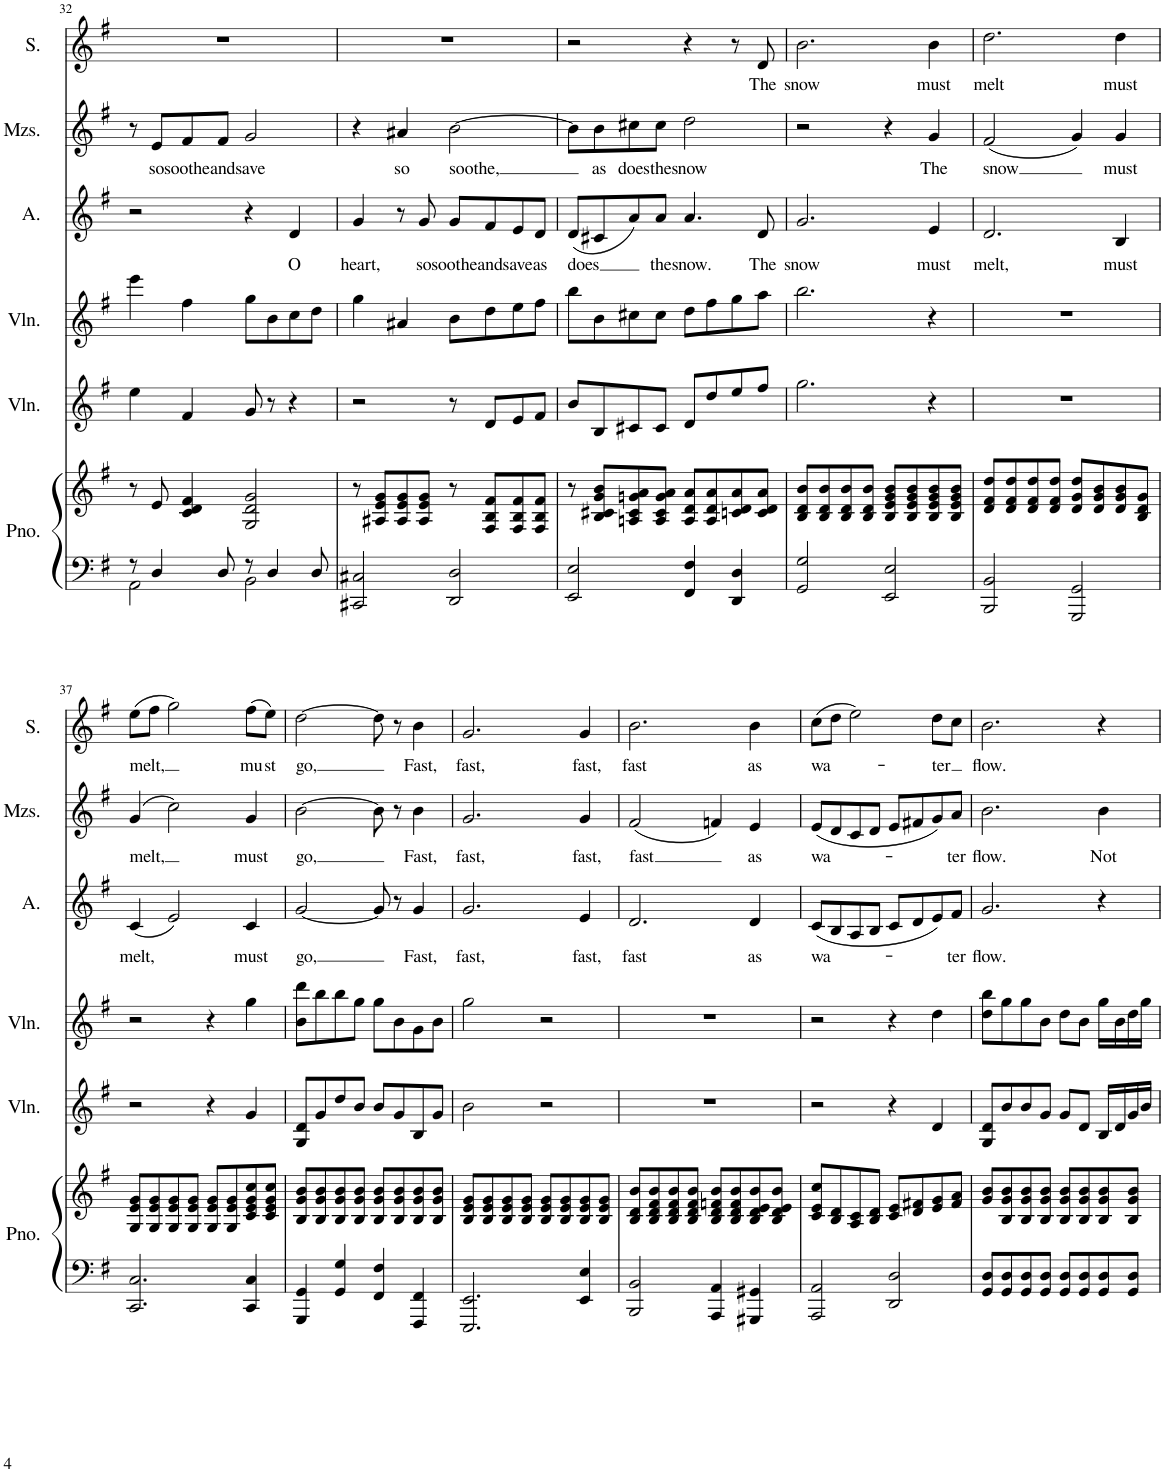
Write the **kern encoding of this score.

**kern	**kern	**kern	**kern	**kern	**text	**kern	**text	**kern	**text
*part6	*part6	*part5	*part4	*part3	*part3	*part2	*part2	*part1	*part1
*staff7	*staff6	*staff5	*staff4	*staff3	*staff3	*staff2	*staff2	*staff1	*staff1
*I"Piano	*	*I"Violin	*I"Violin	*I"Alto	*	*I"Mezzo-soprano	*	*I"Soprano	*
*I'Pno.	*	*I'Vln.	*I'Vln.	*I'A.	*	*I'Mzs.	*	*I'S.	*
!!LO:PB:g=z
*clefF4	*clefG2	*clefG2	*clefG2	*clefG2	*	*clefG2	*	*clefG2	*
*k[f#]	*k[f#]	*k[f#]	*k[f#]	*k[f#]	*	*k[f#]	*	*k[f#]	*
*M4/4	*M4/4	*M4/4	*M4/4	*M4/4	*	*M4/4	*	*M4/4	*
=32	=32	=32	=32	=32	=32	=32	=32	=32	=32
*^	*	*	*	*	*	*	*	*	*
8r	2AA\	8r	4ee\	4eee\	2r	.	8r	.	1r	.
!	!	!	!	!	!	!	!	!LO:LY:b	!	!
4D/	.	8e/	.	.	.	.	8e/L	so	.	.
!	!	!	!	!	!	!	!	!LO:LY:b	!	!
.	.	4c/ 4d/ 4f#/	4f#/	4ff#\	.	.	8f#/	soothe	.	.
!	!	!	!	!	!	!	!	!LO:LY:b	!	!
8D/	.	.	.	.	.	.	8f#/J	and	.	.
!	!	!	!	!	!	!	!	!LO:LY:b	!	!
8r	2BB\	2G/ 2d/ 2g/	8g/	8gg\L	4r	.	2g/	save	.	.
4D/	.	.	8r	8b\	.	.	.	.	.	.
!	!	!	!	!	!	!LO:LY:b	!	!	!	!
.	.	.	4r	8cc\	4d/	O	.	.	.	.
8D/	.	.	.	8dd\J	.	.	.	.	.	.
*v	*v	*	*	*	*	*	*	*	*	*
=33	=33	=33	=33	=33	=33	=33	=33	=33	=33
!	!	!	!	!	!LO:LY:b	!	!	!	!
2CC#X/ 2C#X/	8r	2r	4gg\	4g/	heart,	4r	.	1r	.
.	8A#X/ 8e/ 8g/L	.	.	.	.	.	.	.	.
!	!	!	!	!	!	!	!LO:LY:b	!	!
.	8A#/ 8e/ 8g/	.	4a#X/	8r	.	4a#X/	so	.	.
!	!	!	!	!	!LO:LY:b	!	!	!	!
.	8A#/ 8e/ 8g/J	.	.	8g/	so	.	.	.	.
!	!	!	!	!	!LO:LY:b	!	!LO:LY:b	!	!
2DD/ 2D/	8r	8r	8b\L	8g/L	soothe	[2b\	soothe,	.	.
!	!	!	!	!	!LO:LY:b	!	!	!	!
.	8F#/ 8B/ 8f#/L	8d/L	8dd\	8f#/	and	.	.	.	.
!	!	!	!	!	!LO:LY:b	!	!	!	!
.	8F#/ 8B/ 8f#/	8e/	8ee\	8e/	save	.	.	.	.
!	!	!	!	!	!LO:LY:b	!	!	!	!
.	8F#/ 8B/ 8f#/J	8f#/J	8ff#\J	8d/J	as	.	.	.	.
=34	=34	=34	=34	=34	=34	=34	=34	=34	=34
!	!	!	!	!	!LO:LY:b	!	!	!	!
2EE/ 2E/	8r	8b/L	8bb\L	(8d/L	does	8b\L]	.	2r	.
!	!	!	!	!	!	!	!LO:LY:b	!	!
.	8B/ 8c#X/ 8g/ 8b/L	8B/	8b\	8c#X/	.	8b\	as	.	.
!	!	!	!	!	!	!	!LO:LY:b	!	!
.	8An/ 8c#/ 8gn/ 8a/	8c#X/	8cc#X\	8a/)	.	8cc#X\	does	.	.
!	!	!	!	!	!LO:LY:b	!	!LO:LY:b	!	!
.	8A/ 8c#/ 8g/ 8a/J	8c#/J	8cc#\J	8a/J	the	8cc#\J	the	.	.
!	!	!	!	!	!LO:LY:b	!	!LO:LY:b	!	!
4FF#/ 4F#/	8A/ 8d/ 8a/L	8d/L	8dd\L	4.a/	snow.	2dd\	snow	4r	.
.	8A/ 8d/ 8a/	8dd/	8ff#\	.	.	.	.	.	.
4DD/ 4D/	8cn/ 8d/ 8a/	8ee/	8gg\	.	.	.	.	8r	.
!	!	!	!	!	!LO:LY:b	!	!	!	!LO:LY:b
.	8c/ 8d/ 8a/J	8ff#/J	8aa\J	8d/	The	.	.	8d/	The
=35	=35	=35	=35	=35	=35	=35	=35	=35	=35
!	!	!	!	!	!LO:LY:b	!	!	!	!LO:LY:b
2GG/ 2G/	8B/ 8d/ 8b/L	2.gg\	2.bb\	2.g/	snow	2r	.	2.b\	snow
.	8B/ 8d/ 8b/	.	.	.	.	.	.	.	.
.	8B/ 8d/ 8b/	.	.	.	.	.	.	.	.
.	8B/ 8d/ 8b/J	.	.	.	.	.	.	.	.
2EE/ 2E/	8B/ 8e/ 8g/ 8b/L	.	.	.	.	4r	.	.	.
.	8B/ 8e/ 8g/ 8b/	.	.	.	.	.	.	.	.
!	!	!	!	!	!LO:LY:b	!	!LO:LY:b	!	!LO:LY:b
.	8B/ 8e/ 8g/ 8b/	4r	4r	4e/	must	4g/	The	4b\	must
.	8B/ 8e/ 8g/ 8b/J	.	.	.	.	.	.	.	.
=36	=36	=36	=36	=36	=36	=36	=36	=36	=36
!	!	!	!	!	!LO:LY:b	!	!LO:LY:b	!	!LO:LY:b
2BBB/ 2BB/	8d/ 8f#/ 8dd/L	1r	1r	2.d/	melt,	(2f#/	snow	2.dd\	melt
.	8d/ 8f#/ 8dd/	.	.	.	.	.	.	.	.
.	8d/ 8f#/ 8dd/	.	.	.	.	.	.	.	.
.	8d/ 8f#/ 8dd/J	.	.	.	.	.	.	.	.
2GGG/ 2GG/	8d/ 8g/ 8dd/L	.	.	.	.	4g/)	.	.	.
.	8d/ 8g/ 8b/	.	.	.	.	.	.	.	.
!	!	!	!	!	!LO:LY:b	!	!LO:LY:b	!	!LO:LY:b
.	8d/ 8g/ 8b/	.	.	4B/	must	4g/	must	4dd\	must
.	8B/ 8d/ 8g/J	.	.	.	.	.	.	.	.
!!LO:LB:g=z
=37	=37	=37	=37	=37	=37	=37	=37	=37	=37
!	!	!	!	!	!LO:LY:b	!	!LO:LY:b	!	!LO:LY:b
2.CC/ 2.C/	8G/ 8e/ 8g/L	2r	2r	(4c/	melt,	(4g/	melt,	(8ee\L	melt,
.	8G/ 8e/ 8g/	.	.	.	.	.	.	8ff#\J	.
.	8G/ 8e/ 8g/	.	.	2e/)	.	2cc\)	.	2gg\)	.
.	8G/ 8e/ 8g/J	.	.	.	.	.	.	.	.
.	8G/ 8e/ 8g/L	4r	4r	.	.	.	.	.	.
.	8G/ 8e/ 8g/	.	.	.	.	.	.	.	.
!	!	!	!	!	!LO:LY:b	!	!LO:LY:b	!	!LO:LY:b
4CC/ 4C/	8c/ 8e/ 8g/ 8cc/	4g/	4gg\	4c/	must	4g/	must	(8ff#\L	mu-
!	!	!	!	!	!	!	!	!	!LO:LY:b
.	8c/ 8e/ 8g/ 8cc/J	.	.	.	.	.	.	8ee\J)	-st
=38	=38	=38	=38	=38	=38	=38	=38	=38	=38
!	!	!	!	!	!LO:LY:b	!	!LO:LY:b	!	!LO:LY:b
4GGG/ 4GG/	8B/ 8g/ 8b/L	8G/ 8d/L	8b\ 8ddd\L	[2g/	go,	[2b\	go,	[2dd\	-go,
.	8B/ 8g/ 8b/	8g/	8bb\	.	.	.	.	.	.
4GG/ 4G/	8B/ 8g/ 8b/	8dd/	8bb\	.	.	.	.	.	.
.	8B/ 8g/ 8b/J	8b/J	8gg\J	.	.	.	.	.	.
4FF#/ 4F#/	8B/ 8g/ 8b/L	8b/L	8gg\L	8g/]	.	8b\]	.	8dd\]	.
.	8B/ 8g/ 8b/	8g/	8b\	8r	.	8r	.	8r	.
!	!	!	!	!	!LO:LY:b	!	!LO:LY:b	!	!LO:LY:b
4FFF#/ 4FF#/	8B/ 8g/ 8b/	8B/	8g\	4g/	Fast,	4b\	Fast,	4b\	Fast,
.	8B/ 8g/ 8b/J	8g/J	8b\J	.	.	.	.	.	.
=39	=39	=39	=39	=39	=39	=39	=39	=39	=39
!	!	!	!	!	!LO:LY:b	!	!LO:LY:b	!	!LO:LY:b
2.EEE/ 2.EE/	8B/ 8e/ 8g/L	2b\	2gg\	2.g/	fast,	2.g/	fast,	2.g/	fast,
.	8B/ 8e/ 8g/	.	.	.	.	.	.	.	.
.	8B/ 8e/ 8g/	.	.	.	.	.	.	.	.
.	8B/ 8e/ 8g/J	.	.	.	.	.	.	.	.
.	8B/ 8e/ 8g/L	2r	2r	.	.	.	.	.	.
.	8B/ 8e/ 8g/	.	.	.	.	.	.	.	.
!	!	!	!	!	!LO:LY:b	!	!LO:LY:b	!	!LO:LY:b
4EE/ 4E/	8B/ 8e/ 8g/	.	.	4e/	fast,	4g/	fast,	4g/	fast,
.	8B/ 8e/ 8g/J	.	.	.	.	.	.	.	.
=40	=40	=40	=40	=40	=40	=40	=40	=40	=40
!	!	!	!	!	!LO:LY:b	!	!LO:LY:b	!	!LO:LY:b
2BBB/ 2BB/	8B/ 8d/ 8b/L	1r	1r	2.d/	fast	(2f#/	fast	2.b\	fast
.	8B/ 8d/ 8f#/ 8b/	.	.	.	.	.	.	.	.
.	8B/ 8d/ 8f#/ 8b/	.	.	.	.	.	.	.	.
.	8B/ 8d/ 8f#/ 8b/J	.	.	.	.	.	.	.	.
4AAA/ 4AA/	8B/ 8d/ 8fn/ 8b/L	.	.	.	.	4fn/)	.	.	.
.	8B/ 8d/ 8f/ 8b/	.	.	.	.	.	.	.	.
!	!	!	!	!	!LO:LY:b	!	!LO:LY:b	!	!LO:LY:b
4GGG#X/ 4GG#X/	8B/ 8d/ 8e/ 8b/	.	.	4d/	as	4e/	as	4b\	as
.	8B/ 8d/ 8e/ 8b/J	.	.	.	.	.	.	.	.
=41	=41	=41	=41	=41	=41	=41	=41	=41	=41
!	!	!	!	!	!LO:LY:b	!	!LO:LY:b	!	!LO:LY:b
2AAA/ 2AA/	8c/ 8e/ 8cc/L	2r	2r	(8c/L	wa-	(8e/L	wa-	(8cc\L	wa-
.	8B/ 8d/	.	.	8B/	.	8d/	.	8dd\J	.
.	8A/ 8c/	.	.	8A/	.	8c/	.	2ee\)	.
.	8B/ 8d/J	.	.	8B/J	.	8d/J	.	.	.
2DD/ 2D/	8c/ 8e/L	4r	4r	8c/L	.	8e/L	.	.	.
.	8d/ 8f#X/	.	.	8d/	.	8f#X/	.	.	.
!	!	!	!	!	!	!	!	!	!LO:LY:b
.	8e/ 8g/	4d/	4dd\	8e/)	.	8g/)	.	8dd\L	-ter
!	!	!	!	!	!LO:LY:b	!	!LO:LY:b	!	!
.	8f#/ 8a/J	.	.	8f#/J	-ter	8a/J	-ter	8cc\J	.
=42	=42	=42	=42	=42	=42	=42	=42	=42	=42
!	!	!	!	!	!LO:LY:b	!	!LO:LY:b	!	!LO:LY:b
8GG/ 8D/L	8g/ 8b/L	8G/ 8d/L	8dd\ 8bb\L	2.g/	flow.	2.b\	flow.	2.b\	flow.
8GG/ 8D/	8B/ 8g/ 8b/	8b/	8gg\	.	.	.	.	.	.
8GG/ 8D/	8B/ 8g/ 8b/	8b/	8gg\	.	.	.	.	.	.
8GG/ 8D/J	8B/ 8g/ 8b/J	8g/J	8b\J	.	.	.	.	.	.
8GG/ 8D/L	8B/ 8g/ 8b/L	8g/L	8dd\L	.	.	.	.	.	.
8GG/ 8D/	8B/ 8g/ 8b/	8d/J	8b\J	.	.	.	.	.	.
!	!	!	!	!	!	!	!LO:LY:b	!	!
8GG/ 8D/	8B/ 8g/ 8b/	16B/LL	16gg\LL	4r	.	4b\	Not	4r	.
.	.	16d/	16b\	.	.	.	.	.	.
8GG/ 8D/J	8B/ 8g/ 8b/J	16g/	16dd\	.	.	.	.	.	.
.	.	16b/JJ	16gg\JJ	.	.	.	.	.	.
=	=	=	=	=	=	=	=	=	=
*-	*-	*-	*-	*-	*-	*-	*-	*-	*-
